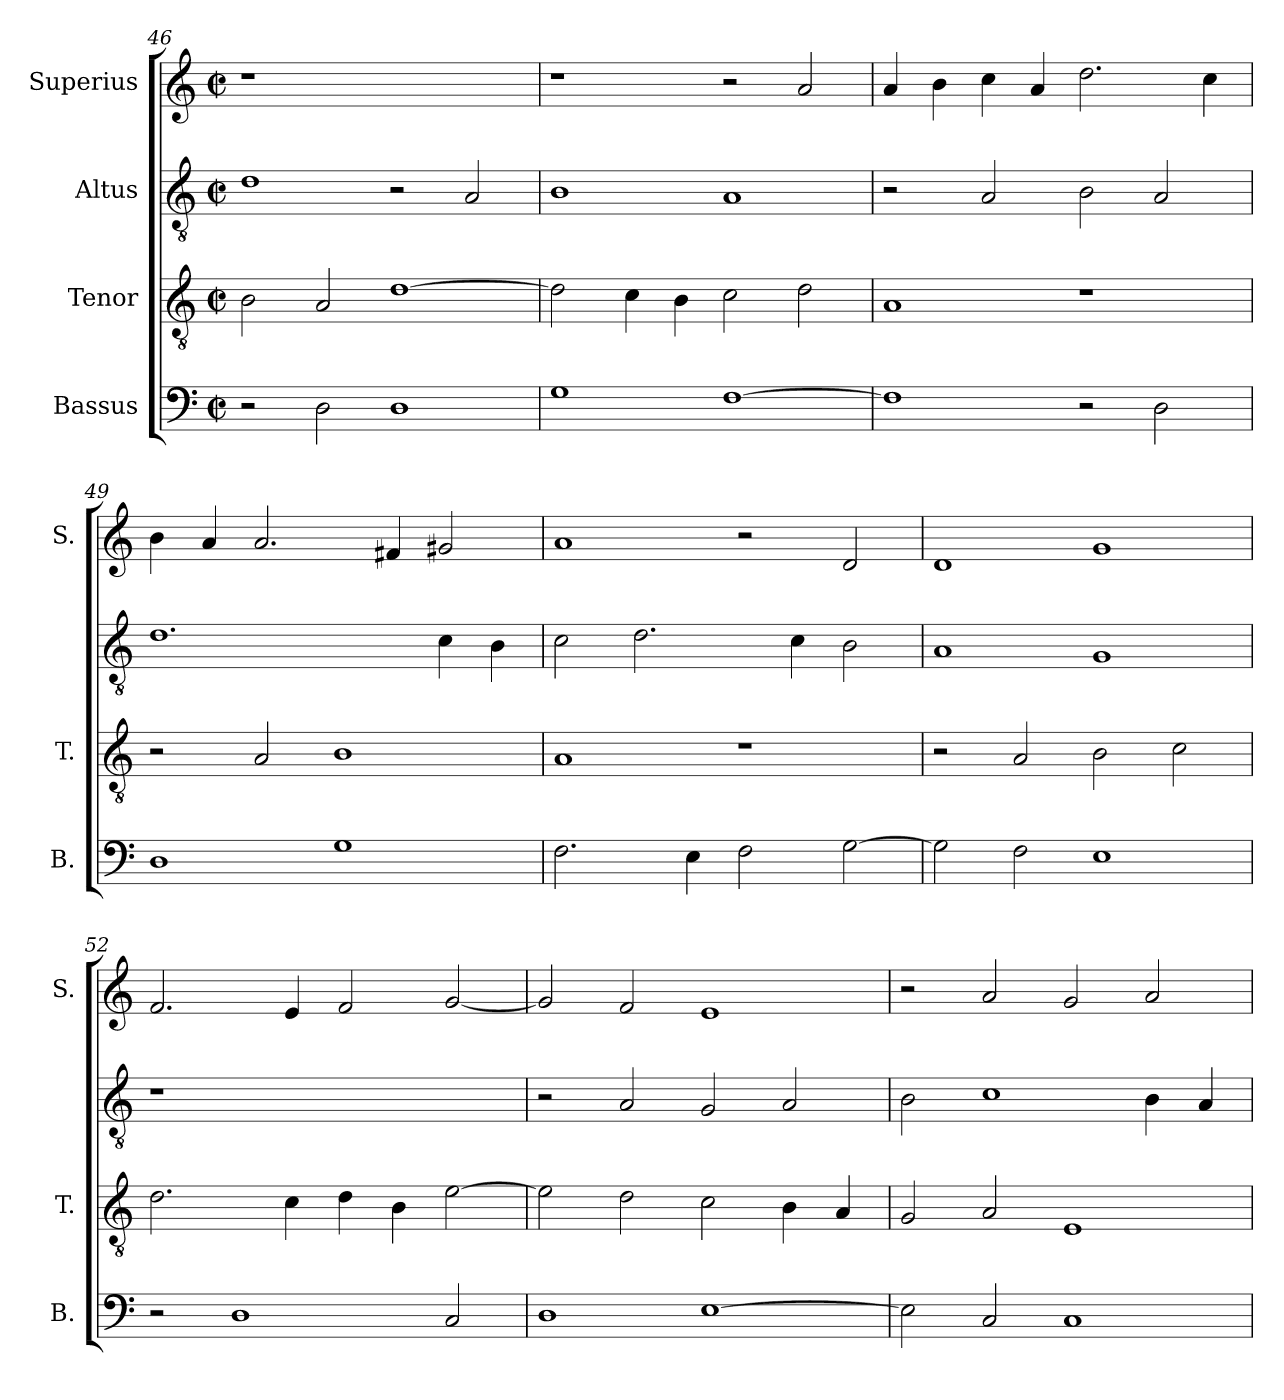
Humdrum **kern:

**kern	**kern	**kern	**kern
*part4	*part3	*part2	*part1
*staff4	*staff3	*staff2	*staff1
*I"Bassus	*I"Tenor	*I"Altus	*I"Superius
*I'B.	*I'T.	*	*I'S.
*clefF4	*clefGv2	*clefGv2	*clefG2
*	*ITrd7c12	*ITrd7c12	*
*k[]	*k[]	*k[]	*k[]
*C:	*C:	*C:	*C:
*M2/2	*M2/2	*M2/2	*M2/2
*met(c|)	*met(c|)	*met(c|)	*met(c|)
=46	=46	=46	=46
!	!	!	!LO:N:vis=1
2r	2BBi\	1Di	1r
2Di\	2AAi/	.	.
1Di	[>1Di	2r	1ryy
.	.	2AAi/	.
!!LO:LB:g=z
=47	=47	=47	=47
1Gi	2Di\]	1BBi	1r
.	4Ci\	.	.
.	4BBi\	.	.
[>1Fi	2Ci\	1AAi	2r
.	2Di\	.	2ai/
=48	=48	=48	=48
1Fi]	1AAi	2r	4ai/
.	.	.	4bi\
.	.	2AAi/	4cci\
.	.	.	4ai/
2r	1r	2BBi\	2.ddi\
2Di\	.	2AAi/	.
.	.	.	4cci\
=49	=49	=49	=49
1Di	2r	1.Di	4bi\
.	.	.	4ai/
.	2AAi/	.	2.ai/
1Gi	1BBi	.	.
.	.	.	4f#Xi/
.	.	4Ci\	2g#Xi/
.	.	4BBi\	.
=50	=50	=50	=50
2.Fi\	1AAi	2Ci\	1ai
.	.	2.Di\	.
4Ei\	.	.	.
2Fi\	1r	.	2r
.	.	4Ci\	.
[>2Gi\	.	2BBi\	2di/
!!LO:LB:g=z
=51	=51	=51	=51
2Gi\]	2r	1AAi	1di
2Fi\	2AAi/	.	.
1Ei	2BBi\	1GGi	1gi
.	2Ci\	.	.
=52	=52	=52	=52
!	!	!LO:N:vis=1	!
2r	2.Di\	1r	2.fi/
1Di	.	.	.
.	4Ci\	.	4ei/
.	4Di\	1ryy	2fi/
.	4BBi\	.	.
2Ci/	[>2Ei\	.	[<2gi/
=53	=53	=53	=53
1Di	2Ei\]	2r	2gi/]
.	2Di\	2AAi/	2fi/
[>1Ei	2Ci\	2GGi/	1ei
.	4BBi\	2AAi/	.
.	4AAi/	.	.
=54	=54	=54	=54
2Ei\]	2GGi/	2BBi\	2r
2Ci/	2AAi/	1Ci	2ai/
1Ci	1EEi	.	2gi/
.	.	4BBi\	2ai/
.	.	4AAi/	.
=	=	=	=
*-	*-	*-	*-
